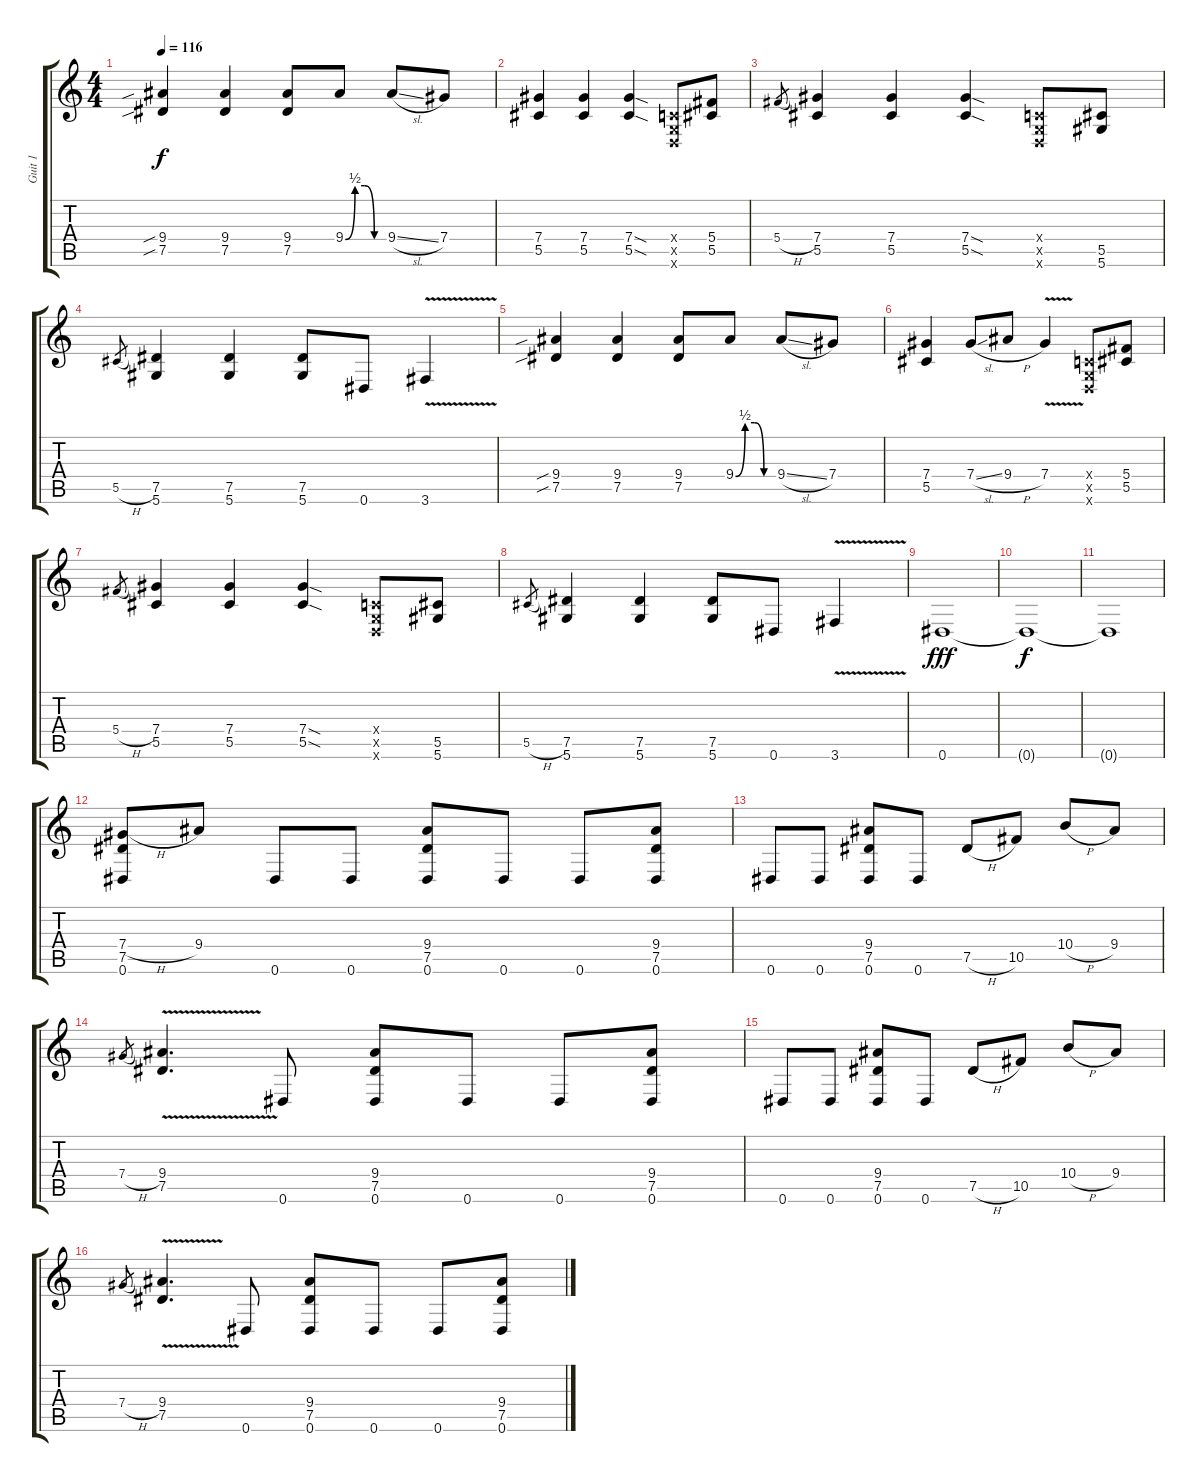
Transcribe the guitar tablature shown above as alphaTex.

\track ("Guit 1" "Guit 1") {instrument distortionguitar}
\staff {score tabs}
\tuning (Eb4 Bb3 Gb3 Db3 Ab2 Eb2) {hide}
\ts (4 4)
\tempo 116
\clef g2
\ks c
(9.4{sib} 7.5{sib}).4{dy f} (9.4 7.5).4 (9.4 7.5).8 9.4{be (custom 0 0 15 2 30 2 45 0 60 0)}.8 9.4{sl}.8 7.4.8 |
(7.4 5.5).4 (7.4 5.5).4 (7.4{sod} 5.5{sod}).4 (-1.4{x} -1.5{x} -1.6{x}).8 (5.4 5.5).8 |
5.4{h}.8{gr} (7.4 5.5).4 (7.4 5.5).4 (7.4{sod} 5.5{sod}).4 (-1.4{x} -1.5{x} -1.6{x}).8 (5.5 5.6).8 |
5.5{h}.8{gr} (7.5 5.6).4 (7.5 5.6).4 (7.5 5.6).8 0.6.8 3.6{v}.4 |
(9.4{sib} 7.5{sib}).4 (9.4 7.5).4 (9.4 7.5).8 9.4{be (custom 0 0 15 2 30 2 45 0 60 0)}.8 9.4{sl}.8 7.4.8 |
(7.4 5.5).4 7.4{sl}.8 9.4{h}.8 7.4{v}.4 (-1.4{x} -1.5{x} -1.6{x}).8 (5.4 5.5).8 |
5.4{h}.8{gr} (7.4 5.5).4 (7.4 5.5).4 (7.4{sod} 5.5{sod}).4 (-1.4{x} -1.5{x} -1.6{x}).8 (5.5 5.6).8 |
5.5{h}.8{gr} (7.5 5.6).4 (7.5 5.6).4 (7.5 5.6).8 0.6.8 3.6{v}.4 |
0.6.1{dy fff} |
0.6{t}.1{dy f} |
0.6{t}.1 |
(7.4{h} 7.5 0.6).8 9.4.8 0.6.8 0.6.8 (9.4 7.5 0.6).8 0.6.8 0.6.8 (9.4 7.5 0.6).8 |
0.6.8 0.6.8 (9.4 7.5 0.6).8 0.6.8 7.5{h}.8 10.5.8 10.4{h}.8 9.4.8 |
7.4{h}.8{gr} (9.4{v} 7.5{v}).4{d} 0.6.8 (9.4 7.5 0.6).8 0.6.8 0.6.8 (9.4 7.5 0.6).8 |
0.6.8 0.6.8 (9.4 7.5 0.6).8 0.6.8 7.5{h}.8 10.5.8 10.4{h}.8 9.4.8 |
7.4{h}.8{gr} (9.4{v} 7.5{v}).4{d} 0.6.8 (9.4 7.5 0.6).8 0.6.8 0.6.8 (9.4 7.5 0.6).8
